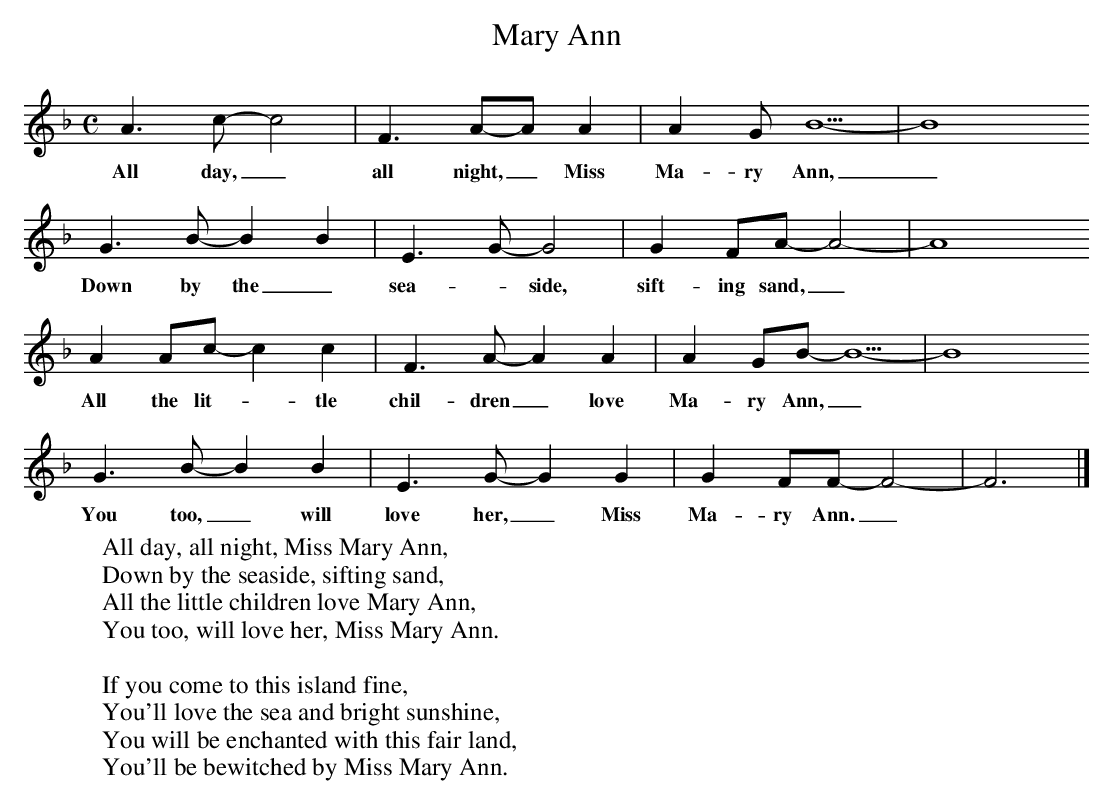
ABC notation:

X:1
T:Mary Ann
M:C     %Meter
L:1/8     %
K:F
A3 c-c4|F3 A-2AA2 |A2 GB5-|B8
w:All day,_ all night,_ Miss Ma-ry Ann,_
G3 B-B2B2 | E3 G-G4|G2 FA-A4-|A8
w:Down by the_ sea-_side, sift-ing sand,_
A2 Ac-c2c2 |F3 A-A2A2 | A2 GB-B5-|B8
w:All the lit-_tle chil-dren_ love Ma-ry Ann, _
G3 B-B2B2 |E3 G-G2G2 |G2 FF-F4-|F6 |]
w:You too,_ will love her,_ Miss Ma-ry Ann._
W:All day, all night, Miss Mary Ann,
W:Down by the seaside, sifting sand,
W:All the little children love Mary Ann,
W:You too, will love her, Miss Mary Ann.
W:
W:If you come to this island fine,
W:You'll love the sea and bright sunshine,
W:You will be enchanted with this fair land,
W:You'll be bewitched by Miss Mary Ann.
W:
W:
